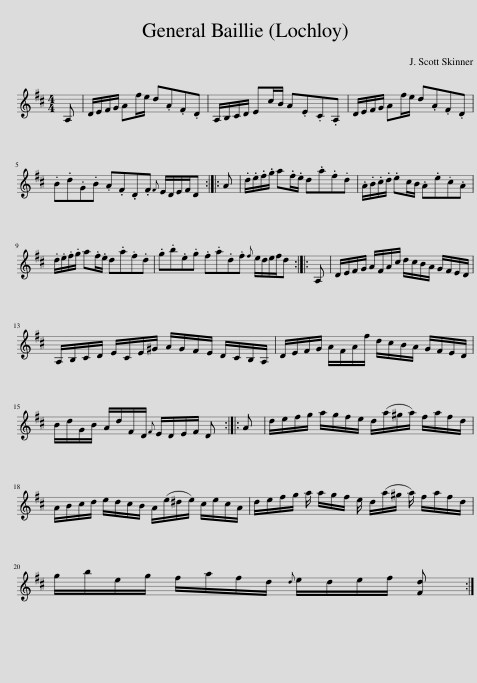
X:1
L:1/8
M:4/4
I:linebreak $
K:D
V:1 treble
V:1
 A, | D/E/F/G/ Af/e/ d.A.F.D | A,/B,/C/D/ Ec/B/ A.E.C.A, | D/E/F/G/ Af/e/ d.A.F.D |$ .B.d.G.B .A.F.D.F{F} E/D/E/F/D :: %5
 A | .d/.e/.f/.g/ a.f/.e/ d.a.f.d | .A/.B/.c/.d/ .ec/B/ .A.e.c.A |$ .d/.e/.f/.g/ a.f/.e/ d.a.f.d | .g.b.e.g .f.a.d.f{f} e/d/e/f/d :: %10
 A, | D/E/F/G/ A/F/A/c/ d/c/B/A/ G/F/E/D/ |$ A,/B,/C/D/ E/C/E/^G/ A/G/F/E/ D/C/B,/A,/ | D/E/F/G/ A/F/A/f/ d/c/B/A/ G/F/E/D/ |$ B/d/G/B/ A/d/F/D/{F} E/D/E/F/ D :: %15
 A | d/e/f/g/ a/g/f/e/ d/(a/^g/a/) f/a/f/d/ |$ A/B/c/d/ e/d/c/B/ A/(e/^d/e/) c/e/c/A/ | d/e/f/g/ a/ a/g/f/ e/ d/(a/^g/ a/) f/a/f/d/ |$ g/b/e/g/ f/a/f/d/{d} e/d/e/f/ [Fd] :| %20
